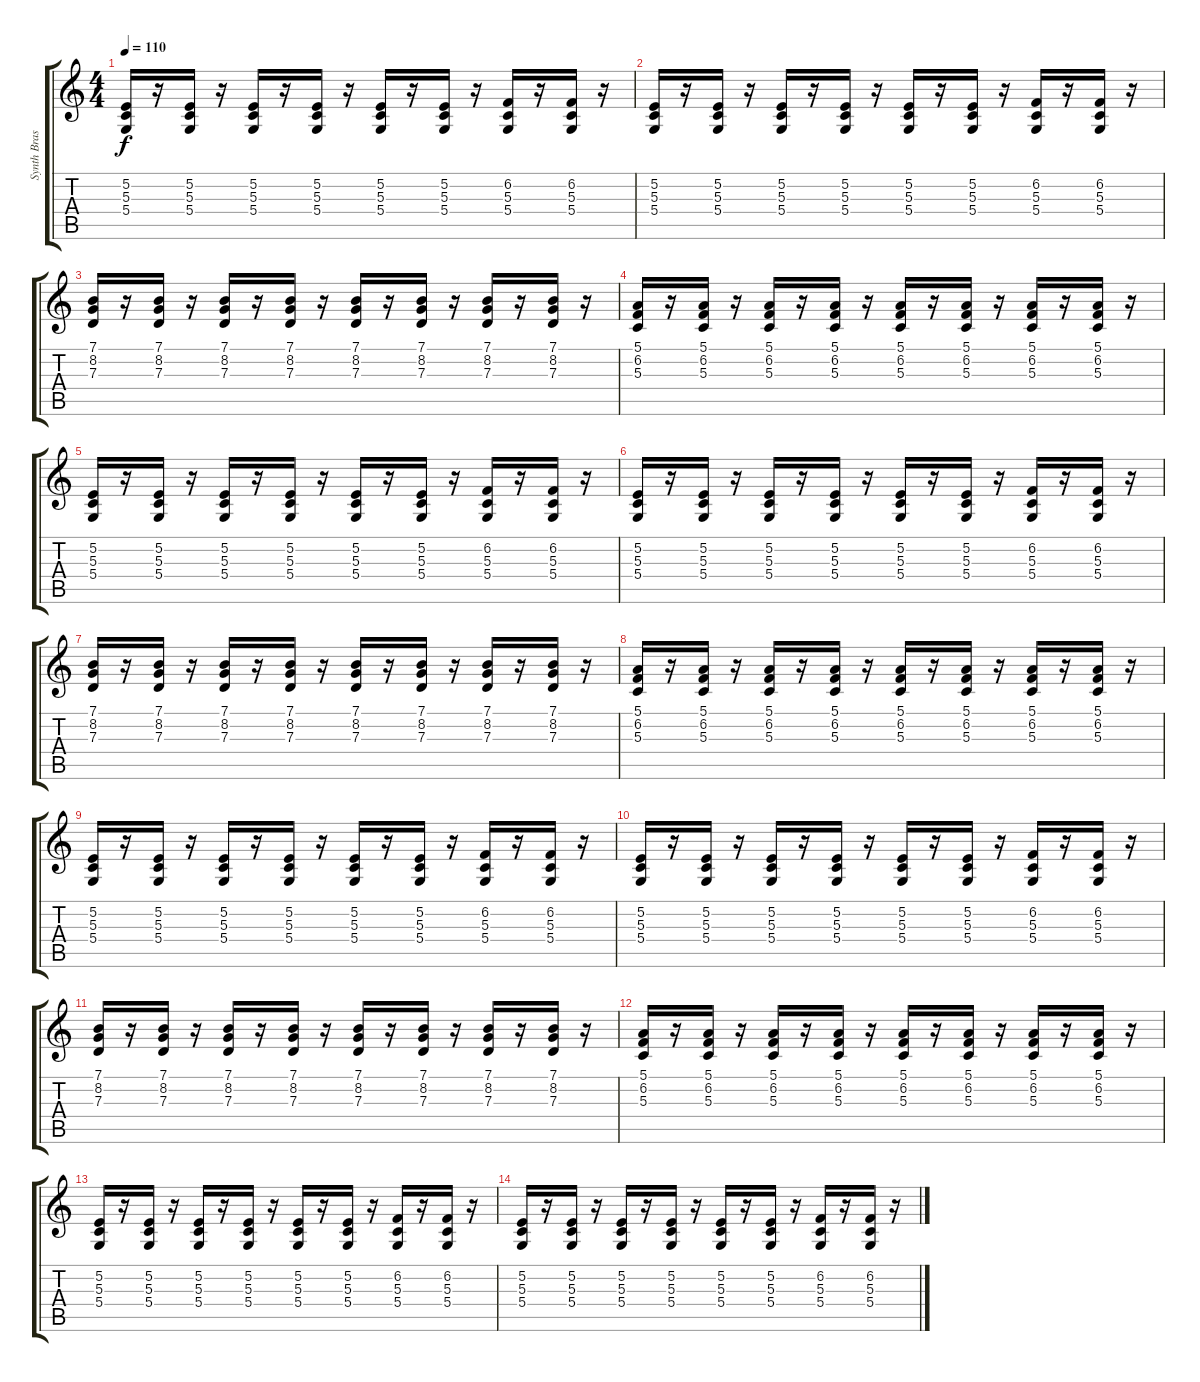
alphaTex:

\track ("Synth Brass 1" "Synth Bras") {instrument synthbrass1}
\staff {score tabs}
\tuning (E4 B3 G3 D3 A2 E2) {hide}
\ts (4 4)
\tempo 110
\clef g2
\ks c
(5.2 5.3 5.4).16{dy f} r.16 (5.2 5.3 5.4).16 r.16 (5.2 5.3 5.4).16 r.16 (5.2 5.3 5.4).16 r.16 (5.2 5.3 5.4).16 r.16 (5.2 5.3 5.4).16 r.16 (6.2 5.3 5.4).16 r.16 (6.2 5.3 5.4).16 r.16 |
(5.2 5.3 5.4).16 r.16 (5.2 5.3 5.4).16 r.16 (5.2 5.3 5.4).16 r.16 (5.2 5.3 5.4).16 r.16 (5.2 5.3 5.4).16 r.16 (5.2 5.3 5.4).16 r.16 (6.2 5.3 5.4).16 r.16 (6.2 5.3 5.4).16 r.16 |
(7.1 8.2 7.3).16 r.16 (7.1 8.2 7.3).16 r.16 (7.1 8.2 7.3).16 r.16 (7.1 8.2 7.3).16 r.16 (7.1 8.2 7.3).16 r.16 (7.1 8.2 7.3).16 r.16 (7.1 8.2 7.3).16 r.16 (7.1 8.2 7.3).16 r.16 |
(5.1 6.2 5.3).16 r.16 (5.1 6.2 5.3).16 r.16 (5.1 6.2 5.3).16 r.16 (5.1 6.2 5.3).16 r.16 (5.1 6.2 5.3).16 r.16 (5.1 6.2 5.3).16 r.16 (5.1 6.2 5.3).16 r.16 (5.1 6.2 5.3).16 r.16 |
(5.2 5.3 5.4).16 r.16 (5.2 5.3 5.4).16 r.16 (5.2 5.3 5.4).16 r.16 (5.2 5.3 5.4).16 r.16 (5.2 5.3 5.4).16 r.16 (5.2 5.3 5.4).16 r.16 (6.2 5.3 5.4).16 r.16 (6.2 5.3 5.4).16 r.16 |
(5.2 5.3 5.4).16 r.16 (5.2 5.3 5.4).16 r.16 (5.2 5.3 5.4).16 r.16 (5.2 5.3 5.4).16 r.16 (5.2 5.3 5.4).16 r.16 (5.2 5.3 5.4).16 r.16 (6.2 5.3 5.4).16 r.16 (6.2 5.3 5.4).16 r.16 |
(7.1 8.2 7.3).16{volume 11} r.16 (7.1 8.2 7.3).16{volume 11} r.16 (7.1 8.2 7.3).16{volume 11} r.16 (7.1 8.2 7.3).16{volume 11} r.16 (7.1 8.2 7.3).16{volume 11} r.16 (7.1 8.2 7.3).16{volume 10} r.16 (7.1 8.2 7.3).16{volume 10} r.16 (7.1 8.2 7.3).16{volume 10} r.16 |
(5.1 6.2 5.3).16{volume 10} r.16 (5.1 6.2 5.3).16{volume 10} r.16 (5.1 6.2 5.3).16{volume 10} r.16 (5.1 6.2 5.3).16{volume 9} r.16 (5.1 6.2 5.3).16{volume 9} r.16 (5.1 6.2 5.3).16{volume 9} r.16 (5.1 6.2 5.3).16{volume 9} r.16 (5.1 6.2 5.3).16{volume 9} r.16 |
(5.2 5.3 5.4).16{volume 8} r.16 (5.2 5.3 5.4).16{volume 8} r.16 (5.2 5.3 5.4).16{volume 8} r.16 (5.2 5.3 5.4).16{volume 8} r.16 (5.2 5.3 5.4).16{volume 8} r.16 (5.2 5.3 5.4).16{volume 8} r.16 (6.2 5.3 5.4).16{volume 8} r.16 (6.2 5.3 5.4).16{volume 7} r.16 |
(5.2 5.3 5.4).16{volume 7} r.16 (5.2 5.3 5.4).16{volume 7} r.16 (5.2 5.3 5.4).16{volume 7} r.16 (5.2 5.3 5.4).16{volume 6} r.16 (5.2 5.3 5.4).16{volume 6} r.16 (5.2 5.3 5.4).16{volume 6} r.16 (6.2 5.3 5.4).16{volume 6} r.16 (6.2 5.3 5.4).16{volume 6} r.16 |
(7.1 8.2 7.3).16{volume 6} r.16 (7.1 8.2 7.3).16{volume 6} r.16 (7.1 8.2 7.3).16{volume 5} r.16 (7.1 8.2 7.3).16{volume 5} r.16 (7.1 8.2 7.3).16{volume 5} r.16 (7.1 8.2 7.3).16{volume 5} r.16 (7.1 8.2 7.3).16{volume 5} r.16 (7.1 8.2 7.3).16{volume 4} r.16 |
(5.1 6.2 5.3).16{volume 4} r.16 (5.1 6.2 5.3).16{volume 4} r.16 (5.1 6.2 5.3).16{volume 4} r.16 (5.1 6.2 5.3).16{volume 4} r.16 (5.1 6.2 5.3).16{volume 4} r.16 (5.1 6.2 5.3).16{volume 3} r.16 (5.1 6.2 5.3).16{volume 3} r.16 (5.1 6.2 5.3).16{volume 3} r.16 |
(5.2 5.3 5.4).16{volume 3} r.16 (5.2 5.3 5.4).16{volume 3} r.16 (5.2 5.3 5.4).16{volume 2} r.16 (5.2 5.3 5.4).16{volume 2} r.16 (5.2 5.3 5.4).16{volume 2} r.16 (5.2 5.3 5.4).16{volume 2} r.16 (6.2 5.3 5.4).16{volume 2} r.16 (6.2 5.3 5.4).16{volume 2} r.16 |
(5.2 5.3 5.4).16{volume 2} r.16 (5.2 5.3 5.4).16{volume 1} r.16 (5.2 5.3 5.4).16{volume 1} r.16 (5.2 5.3 5.4).16{volume 1} r.16 (5.2 5.3 5.4).16{volume 1} r.16 (5.2 5.3 5.4).16{volume 1} r.16 (6.2 5.3 5.4).16{volume 0} r.16 (6.2 5.3 5.4).16{volume 0} r.16
